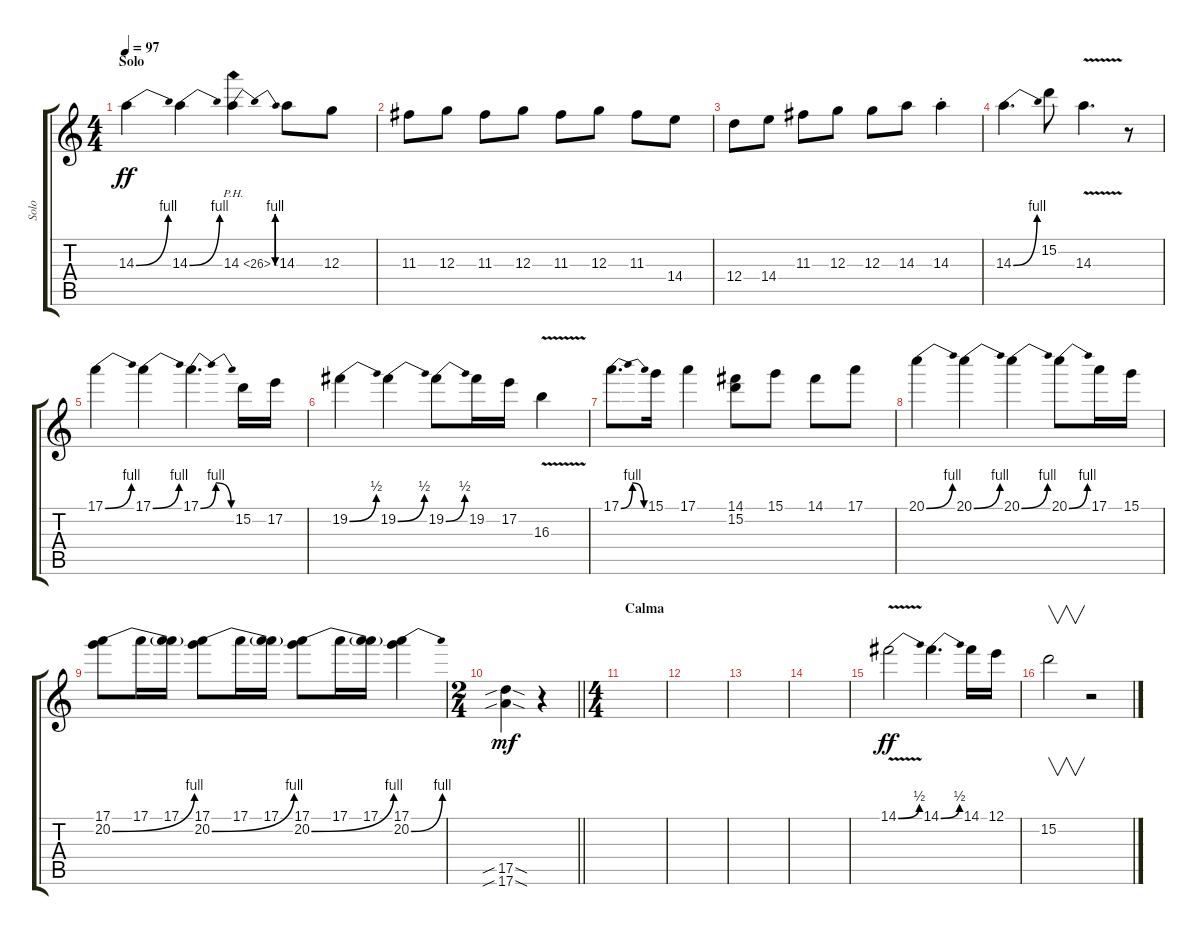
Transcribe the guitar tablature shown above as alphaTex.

\track ("Solo" "Solo") {instrument overdrivenguitar}
\staff {score tabs}
\tuning (E4 B3 G3 D3 A2 E2) {hide}
\ts (4 4)
\section ("" "Solo")
\tempo 97
\clef g2
\ks c
14.3{be (bend 0 0 60 4)}.4{dy ff} 14.3{be (bend 0 0 60 4)}.4 14.3{be (bendrelease 0 0 15 4 45 4 60 0) ph 12}.4 14.3.8 12.3.8 |
11.3.8 12.3.8 11.3.8 12.3.8 11.3.8 12.3.8 11.3.8 14.4.8 |
12.4.8 14.4.8 11.3.8 12.3.8 12.3.8 14.3.8 14.3{st}.4 |
14.3{be (bend 0 0 60 4)}.4{d} 15.2.8 14.3{v}.4{d} r.8 |
17.1{be (bend 0 0 60 4)}.4 17.1{be (bend 0 0 60 4)}.4 17.1{be (bendrelease 0 0 15 4 45 4 60 0)}.4{d} 15.2.16 17.2.16 |
19.2{be (bend 0 0 60 2)}.4 19.2{be (bend 0 0 60 2)}.4 19.2{be (bend 0 0 60 2)}.8 19.2.16 17.2.16 16.3{v}.4 |
17.1{be (bendrelease 0 0 15 4 45 4 60 0)}.8{d} 15.1.16 17.1.4 (14.1 15.2).8 15.1.8 14.1.8 17.1.8 |
20.1{be (bend 0 0 60 4)}.4 20.1{be (bend 0 0 60 4)}.4 20.1{be (bend 0 0 60 4)}.4 20.1{be (bend 0 0 60 4)}.8 17.1.16 15.1.16 |
(17.1 20.2{be (bend 0 0 60 4)}).8 17.1.16 (17.1 20.2{t}).16 (17.1 20.2{be (bend 0 0 60 4)}).8 17.1.16 (17.1 20.2{t}).16 (17.1 20.2{be (bend 0 0 60 4)}).8 17.1.16 (17.1 20.2{t}).16 (17.1 20.2{be (bend 0 0 60 4)}).4 |
\ts (2 4)
\barLineRight lightlight
(17.5{sib sod} 17.6{sib sod}).4{dy mf} r.4 |
\ts (4 4)
\section ("" "Calma")
|
|
|
|
14.1{be (bend 0 0 60 2) v}.2{dy ff} 14.1{be (bend 0 0 60 2)}.4{d} 14.1.16 12.1.16 |
15.2.2{v} r.2
